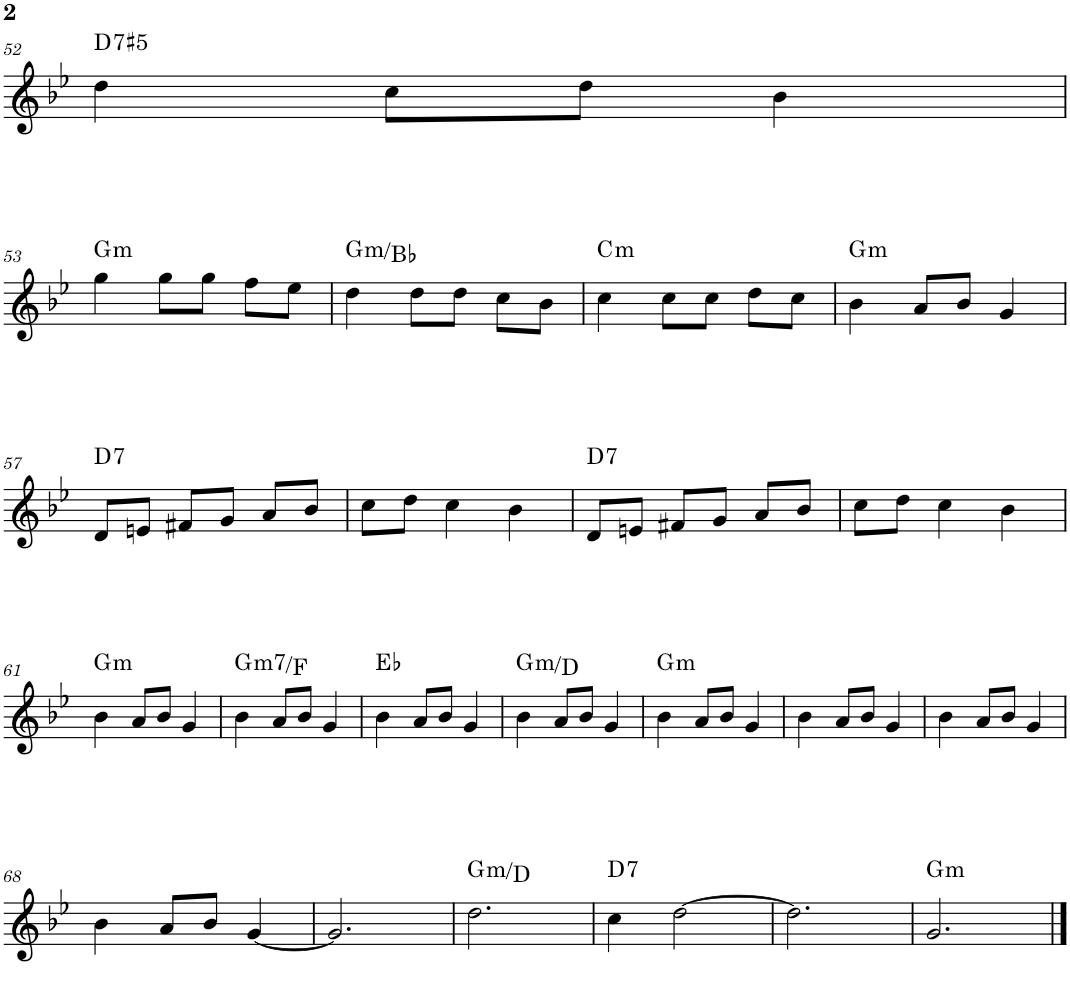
**kern	**harte
*part1	*part1
*staff1	*
*I"Piano	*
*I'Pno.	*
!!LO:PB:g=z
*clefG2	*
*k[b-e-]	*
*M3/4	*
=52	=52
!	!LO:H:kt=7
4dd\	D:(3,#5,b7)
8cc\L	.
8dd\J	.
4b-\	.
!!LO:LB:g=z
=53	=53
!	!LO:H:kt=m
4gg\	G:min
8gg\L	.
8gg\J	.
8ff\L	.
8ee-\J	.
=54	=54
!	!LO:H:kt=m
4dd\	G:min/b3
8dd\L	.
8dd\J	.
8cc\L	.
8b-\J	.
=55	=55
!	!LO:H:kt=m
4cc\	C:min
8cc\L	.
8cc\J	.
8dd\L	.
8cc\J	.
=56	=56
!	!LO:H:kt=m
4b-\	G:min
8a/L	.
8b-/J	.
4g/	.
!!LO:LB:g=z
=57	=57
!	!LO:H:kt=7
8d/L	D:7
8en/J	.
8f#X/L	.
8g/J	.
8a/L	.
8b-/J	.
=58	=58
8cc\L	.
8dd\J	.
4cc\	.
4b-\	.
=59	=59
!	!LO:H:kt=7
8d/L	D:7
8en/J	.
8f#X/L	.
8g/J	.
8a/L	.
8b-/J	.
=60	=60
8cc\L	.
8dd\J	.
4cc\	.
4b-\	.
!!LO:LB:g=z
=61	=61
!	!LO:H:kt=m
4b-\	G:min
8a/L	.
8b-/J	.
4g/	.
=62	=62
!	!LO:H:kt=m7
4b-\	G:min7/b7
8a/L	.
8b-/J	.
4g/	.
=63	=63
4b-\	Eb:maj
8a/L	.
8b-/J	.
4g/	.
=64	=64
!	!LO:H:kt=m
4b-\	G:min/5
8a/L	.
8b-/J	.
4g/	.
=65	=65
!	!LO:H:kt=m
4b-\	G:min
8a/L	.
8b-/J	.
4g/	.
=66	=66
4b-\	.
8a/L	.
8b-/J	.
4g/	.
=67	=67
4b-\	.
8a/L	.
8b-/J	.
4g/	.
!!LO:LB:g=z
=68	=68
4b-\	.
8a/L	.
8b-/J	.
[4g/	.
=69	=69
2.g/]	.
=70	=70
!	!LO:H:kt=m
2.dd\	G:min/5
=71	=71
!	!LO:H:kt=7
4cc\	D:7
[2dd\	.
=72	=72
2.dd\]	.
=73	=73
!	!LO:H:kt=m
2.g/	G:min
==	==
*-	*-
